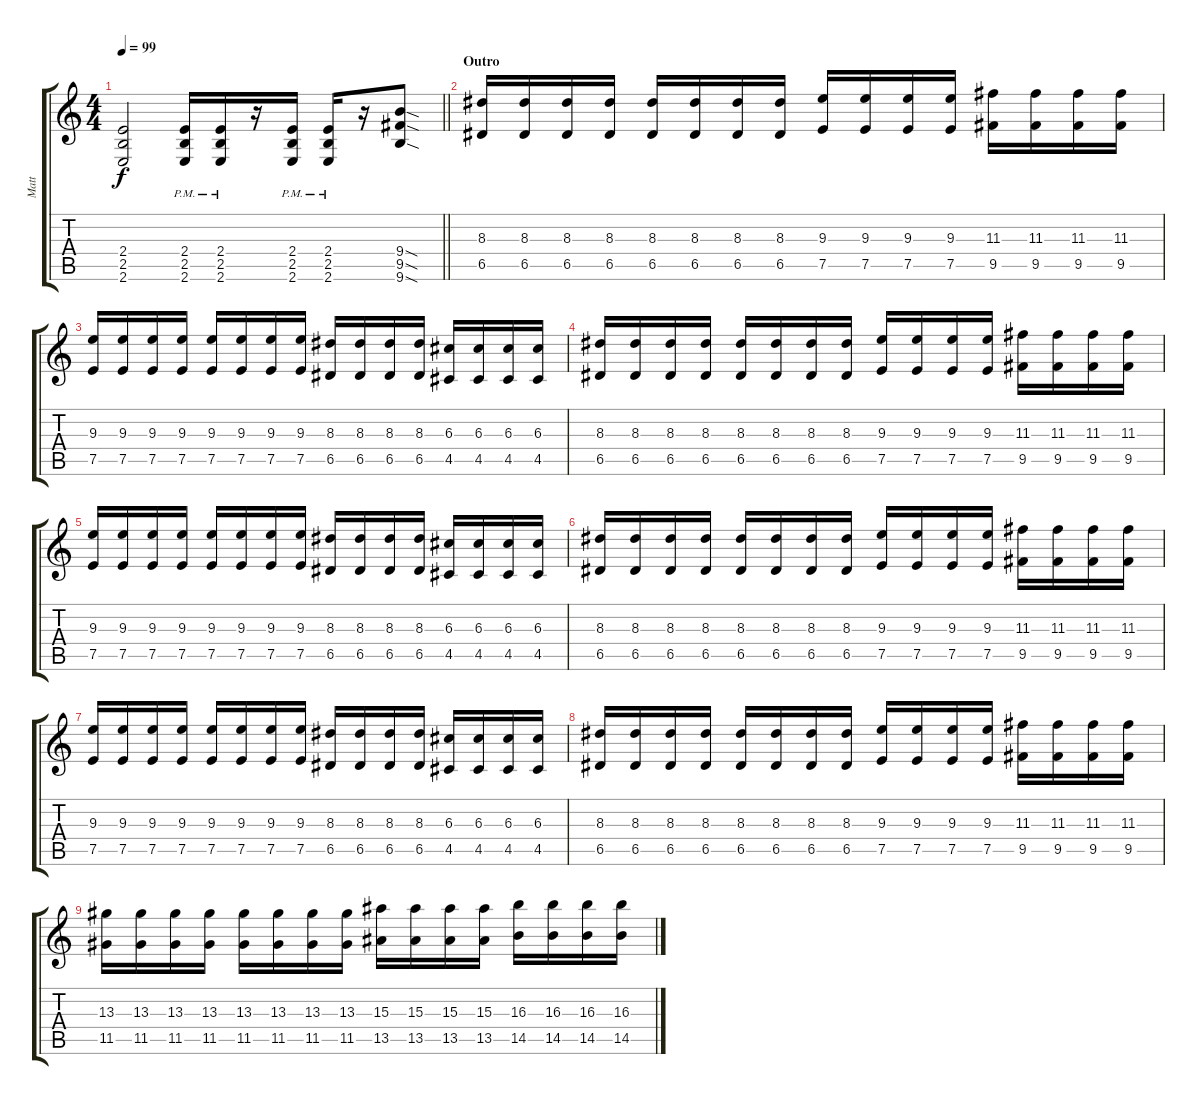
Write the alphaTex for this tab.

\track ("Matt" "Matt") {instrument overdrivenguitar}
\staff {score tabs}
\tuning (E4 B3 G3 D3 A2 D2) {hide}
\ts (4 4)
\tempo 99
\clef g2
\barLineRight lightlight
\ks c
(2.4{t} 2.5{t} 2.6{t}).2{dy f} (2.4{pm} 2.5{pm} 2.6{pm}).16 (2.4{pm} 2.5{pm} 2.6{pm}).16 r.16 (2.4{pm} 2.5{pm} 2.6{pm}).16 (2.4{pm} 2.5{pm} 2.6{pm}).16 r.16 (9.4{sod} 9.5{sod} 9.6{sod}).8 |
\section ("" "Outro")
(8.3 6.5).16 (8.3 6.5).16 (8.3 6.5).16 (8.3 6.5).16 (8.3 6.5).16 (8.3 6.5).16 (8.3 6.5).16 (8.3 6.5).16 (9.3 7.5).16 (9.3 7.5).16 (9.3 7.5).16 (9.3 7.5).16 (11.3 9.5).16 (11.3 9.5).16 (11.3 9.5).16 (11.3 9.5).16 |
(9.3 7.5).16 (9.3 7.5).16 (9.3 7.5).16 (9.3 7.5).16 (9.3 7.5).16 (9.3 7.5).16 (9.3 7.5).16 (9.3 7.5).16 (8.3 6.5).16 (8.3 6.5).16 (8.3 6.5).16 (8.3 6.5).16 (6.3 4.5).16 (6.3 4.5).16 (6.3 4.5).16 (6.3 4.5).16 |
(8.3 6.5).16 (8.3 6.5).16 (8.3 6.5).16 (8.3 6.5).16 (8.3 6.5).16 (8.3 6.5).16 (8.3 6.5).16 (8.3 6.5).16 (9.3 7.5).16 (9.3 7.5).16 (9.3 7.5).16 (9.3 7.5).16 (11.3 9.5).16 (11.3 9.5).16 (11.3 9.5).16 (11.3 9.5).16 |
(9.3 7.5).16 (9.3 7.5).16 (9.3 7.5).16 (9.3 7.5).16 (9.3 7.5).16 (9.3 7.5).16 (9.3 7.5).16 (9.3 7.5).16 (8.3 6.5).16 (8.3 6.5).16 (8.3 6.5).16 (8.3 6.5).16 (6.3 4.5).16 (6.3 4.5).16 (6.3 4.5).16 (6.3 4.5).16 |
(8.3 6.5).16 (8.3 6.5).16 (8.3 6.5).16 (8.3 6.5).16 (8.3 6.5).16 (8.3 6.5).16 (8.3 6.5).16 (8.3 6.5).16 (9.3 7.5).16 (9.3 7.5).16 (9.3 7.5).16 (9.3 7.5).16 (11.3 9.5).16 (11.3 9.5).16 (11.3 9.5).16 (11.3 9.5).16 |
(9.3 7.5).16 (9.3 7.5).16 (9.3 7.5).16 (9.3 7.5).16 (9.3 7.5).16 (9.3 7.5).16 (9.3 7.5).16 (9.3 7.5).16 (8.3 6.5).16 (8.3 6.5).16 (8.3 6.5).16 (8.3 6.5).16 (6.3 4.5).16 (6.3 4.5).16 (6.3 4.5).16 (6.3 4.5).16 |
(8.3 6.5).16 (8.3 6.5).16 (8.3 6.5).16 (8.3 6.5).16 (8.3 6.5).16 (8.3 6.5).16 (8.3 6.5).16 (8.3 6.5).16 (9.3 7.5).16 (9.3 7.5).16 (9.3 7.5).16 (9.3 7.5).16 (11.3 9.5).16 (11.3 9.5).16 (11.3 9.5).16 (11.3 9.5).16 |
(13.3 11.5).16 (13.3 11.5).16 (13.3 11.5).16 (13.3 11.5).16 (13.3 11.5).16 (13.3 11.5).16 (13.3 11.5).16 (13.3 11.5).16 (15.3 13.5).16 (15.3 13.5).16 (15.3 13.5).16 (15.3 13.5).16 (16.3 14.5).16 (16.3 14.5).16 (16.3 14.5).16 (16.3 14.5).16
